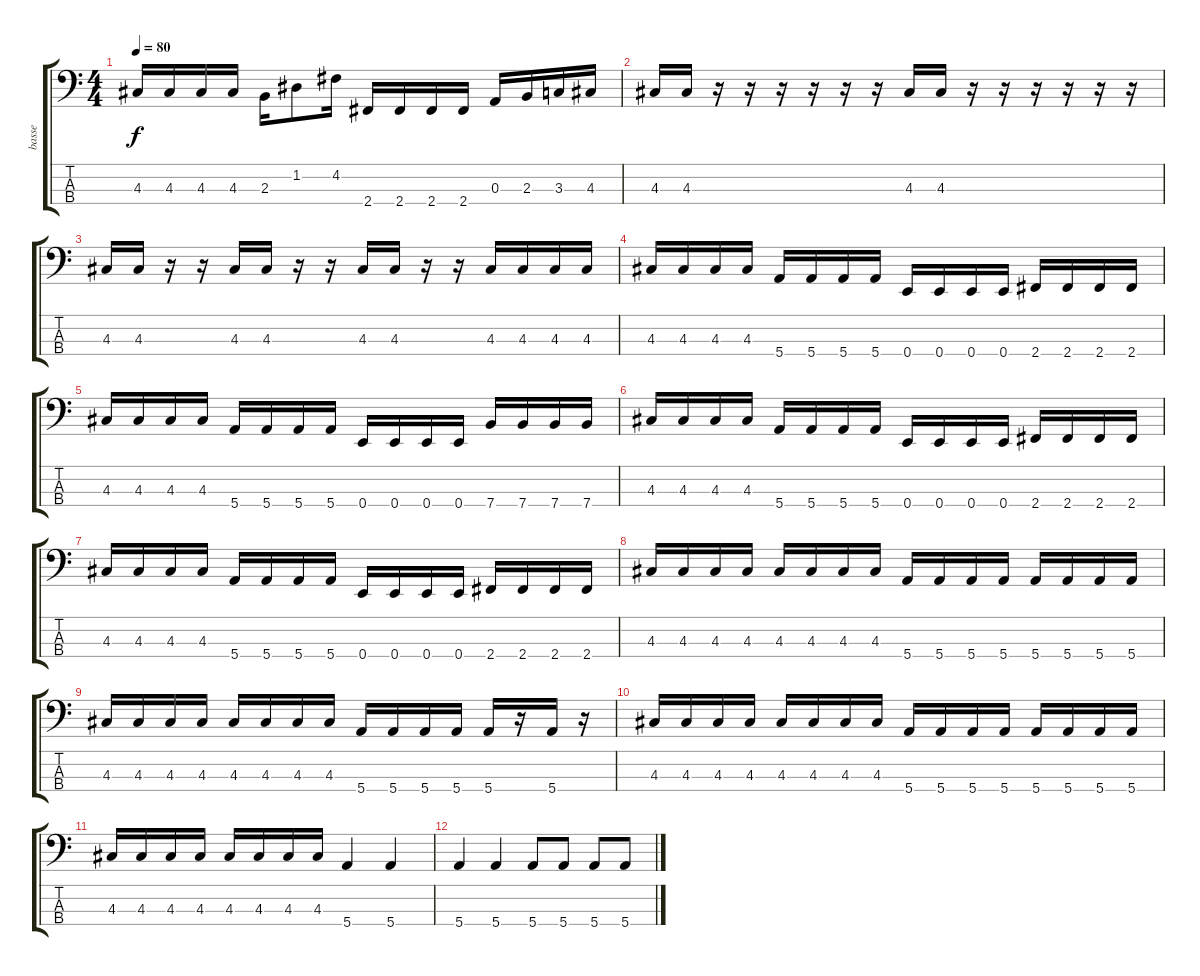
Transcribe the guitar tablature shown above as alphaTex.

\track ("basse" "basse") {instrument electricbasspick}
\staff {score tabs}
\tuning (G2 D2 A1 E1) {hide}
\ts (4 4)
\tempo 80
\clef f4
\ks c
4.3.16{dy f} 4.3.16 4.3.16 4.3.16 2.3.16 1.2.8 4.2.16 2.4.16 2.4.16 2.4.16 2.4.16 0.3.16 2.3.16 3.3.16 4.3.16 |
4.3.16 4.3.16 r.16 r.16 r.16 r.16 r.16 r.16 4.3.16 4.3.16 r.16 r.16 r.16 r.16 r.16 r.16 |
4.3.16 4.3.16 r.16 r.16 4.3.16 4.3.16 r.16 r.16 4.3.16 4.3.16 r.16 r.16 4.3.16 4.3.16 4.3.16 4.3.16 |
4.3.16 4.3.16 4.3.16 4.3.16 5.4.16 5.4.16 5.4.16 5.4.16 0.4.16 0.4.16 0.4.16 0.4.16 2.4.16 2.4.16 2.4.16 2.4.16 |
4.3.16 4.3.16 4.3.16 4.3.16 5.4.16 5.4.16 5.4.16 5.4.16 0.4.16 0.4.16 0.4.16 0.4.16 7.4.16 7.4.16 7.4.16 7.4.16 |
4.3.16 4.3.16 4.3.16 4.3.16 5.4.16 5.4.16 5.4.16 5.4.16 0.4.16 0.4.16 0.4.16 0.4.16 2.4.16 2.4.16 2.4.16 2.4.16 |
4.3.16 4.3.16 4.3.16 4.3.16 5.4.16 5.4.16 5.4.16 5.4.16 0.4.16 0.4.16 0.4.16 0.4.16 2.4.16 2.4.16 2.4.16 2.4.16 |
4.3.16 4.3.16 4.3.16 4.3.16 4.3.16 4.3.16 4.3.16 4.3.16 5.4.16 5.4.16 5.4.16 5.4.16 5.4.16 5.4.16 5.4.16 5.4.16 |
4.3.16 4.3.16 4.3.16 4.3.16 4.3.16 4.3.16 4.3.16 4.3.16 5.4.16 5.4.16 5.4.16 5.4.16 5.4.16 r.16 5.4.16 r.16 |
4.3.16 4.3.16 4.3.16 4.3.16 4.3.16 4.3.16 4.3.16 4.3.16 5.4.16 5.4.16 5.4.16 5.4.16 5.4.16 5.4.16 5.4.16 5.4.16 |
4.3.16 4.3.16 4.3.16 4.3.16 4.3.16 4.3.16 4.3.16 4.3.16 5.4.4 5.4.4 |
5.4.4 5.4.4 5.4.8 5.4.8 5.4.8 5.4.8
